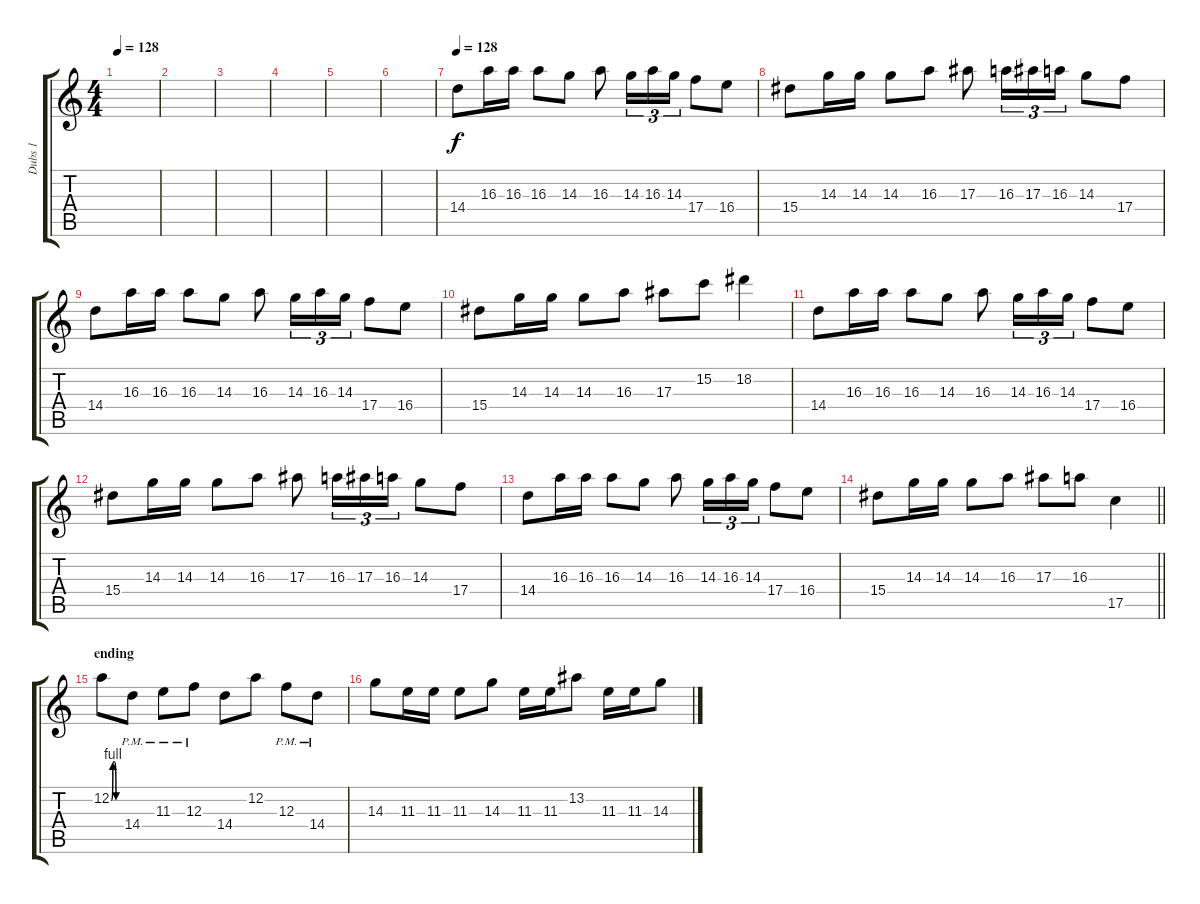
\track ("Dubs 1" "Dubs 1") {instrument distortionguitar}
\staff {score tabs}
\tuning (D4 A3 F3 C3 G2 D2) {hide}
\ts (4 4)
\tempo 128
\clef g2
\ks c
|
|
|
|
|
|
\tempo 128
14.4.8 16.3.16 16.3.16 16.3.8 14.3.8 16.3.8 14.3.16{tu (3 2)} 16.3.16{tu (3 2)} 14.3.16{tu (3 2)} 17.4.8 16.4.8 |
15.4.8 14.3.16 14.3.16 14.3.8 16.3.8 17.3.8 16.3.16{tu (3 2)} 17.3.16{tu (3 2)} 16.3.16{tu (3 2)} 14.3.8 17.4.8 |
14.4.8 16.3.16 16.3.16 16.3.8 14.3.8 16.3.8 14.3.16{tu (3 2)} 16.3.16{tu (3 2)} 14.3.16{tu (3 2)} 17.4.8 16.4.8 |
15.4.8 14.3.16 14.3.16 14.3.8 16.3.8 17.3.8 15.2.8 18.2.4 |
14.4.8 16.3.16 16.3.16 16.3.8 14.3.8 16.3.8 14.3.16{tu (3 2)} 16.3.16{tu (3 2)} 14.3.16{tu (3 2)} 17.4.8 16.4.8 |
15.4.8 14.3.16 14.3.16 14.3.8 16.3.8 17.3.8 16.3.16{tu (3 2)} 17.3.16{tu (3 2)} 16.3.16{tu (3 2)} 14.3.8 17.4.8 |
14.4.8 16.3.16 16.3.16 16.3.8 14.3.8 16.3.8 14.3.16{tu (3 2)} 16.3.16{tu (3 2)} 14.3.16{tu (3 2)} 17.4.8 16.4.8 |
\barLineRight lightlight
15.4.8 14.3.16 14.3.16 14.3.8 16.3.8 17.3.8 16.3.8 17.5.4 |
\section ("" "ending")
12.2{be (custom 0 0 10 4 20 4 30 0 60 0)}.8 14.4{pm}.8 11.3{pm}.8 12.3{pm}.8 14.4.8 12.2.8 12.3{pm}.8 14.4{pm}.8 |
14.3.8 11.3.16 11.3.16 11.3.8 14.3.8 11.3.16 11.3.16 13.2.8 11.3.16 11.3.16 14.3.8
